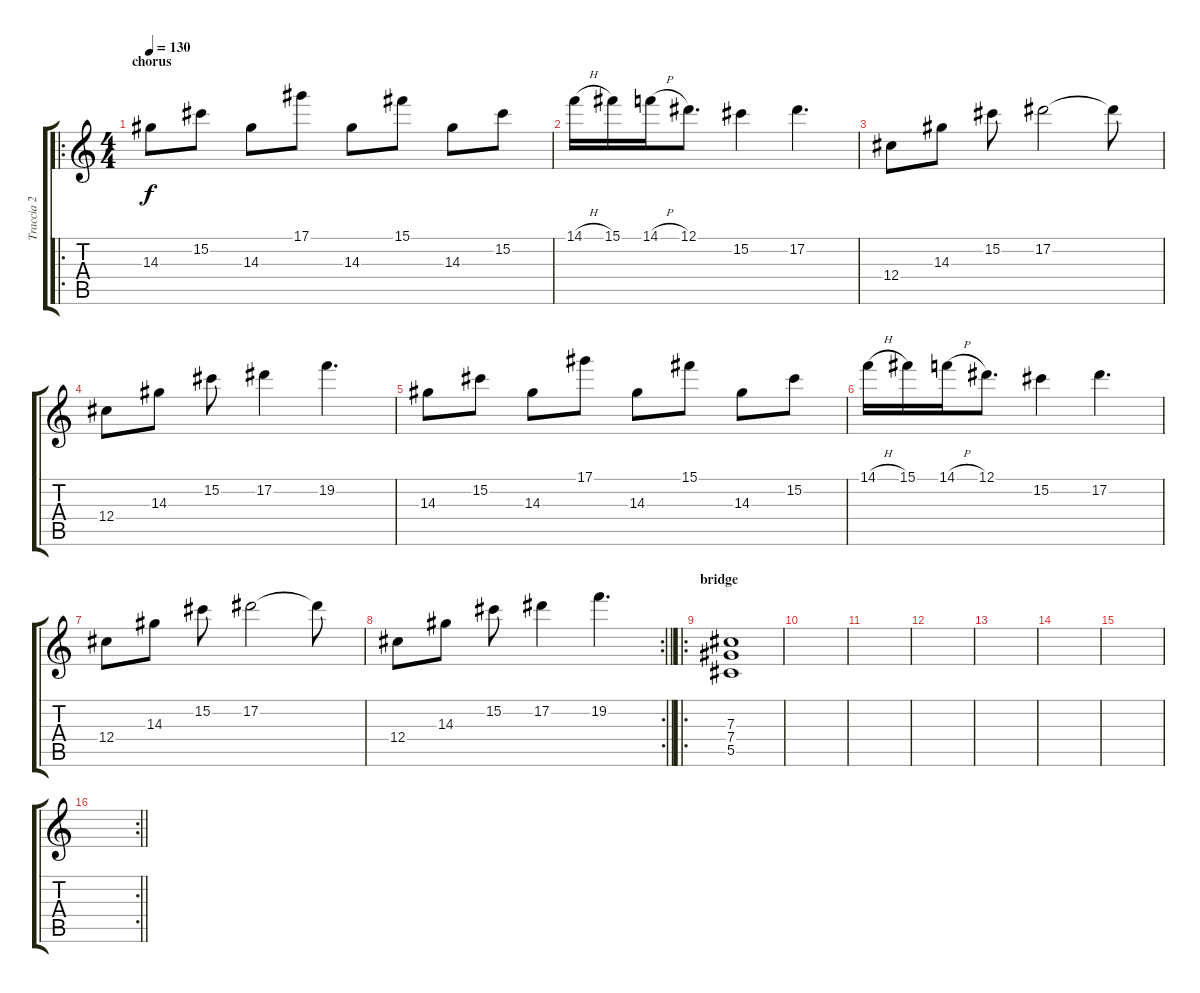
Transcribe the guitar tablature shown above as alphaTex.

\track ("Traccia 2" "Traccia 2") {instrument distortionguitar}
\staff {score tabs}
\tuning (Eb4 Bb3 Gb3 Db3 Ab2 Eb2) {hide}
\ro
\ts (4 4)
\section ("" "chorus")
\tempo 130
\clef g2
\ks c
14.3.8{dy f} 15.2.8 14.3.8 17.1.8 14.3.8 15.1.8 14.3.8 15.2.8 |
14.1{h}.16 15.1.16 14.1{h}.16 12.1.8{d} 15.2.4 17.2.4{d} |
12.4.8 14.3.8 15.2.8 17.2.2 17.2{t}.8 |
12.4.8 14.3.8 15.2.8 17.2.4 19.2.4{d} |
14.3.8 15.2.8 14.3.8 17.1.8 14.3.8 15.1.8 14.3.8 15.2.8 |
14.1{h}.16 15.1.16 14.1{h}.16 12.1.8{d} 15.2.4 17.2.4{d} |
12.4.8 14.3.8 15.2.8 17.2.2 17.2{t}.8 |
\rc 2
\barLineRight lightlight
12.4.8 14.3.8 15.2.8 17.2.4 19.2.4{d} |
\ro
\section ("" "bridge")
(7.3 7.4 5.5).1 |
|
|
|
|
|
|
\rc 2
\barLineRight lightlight
